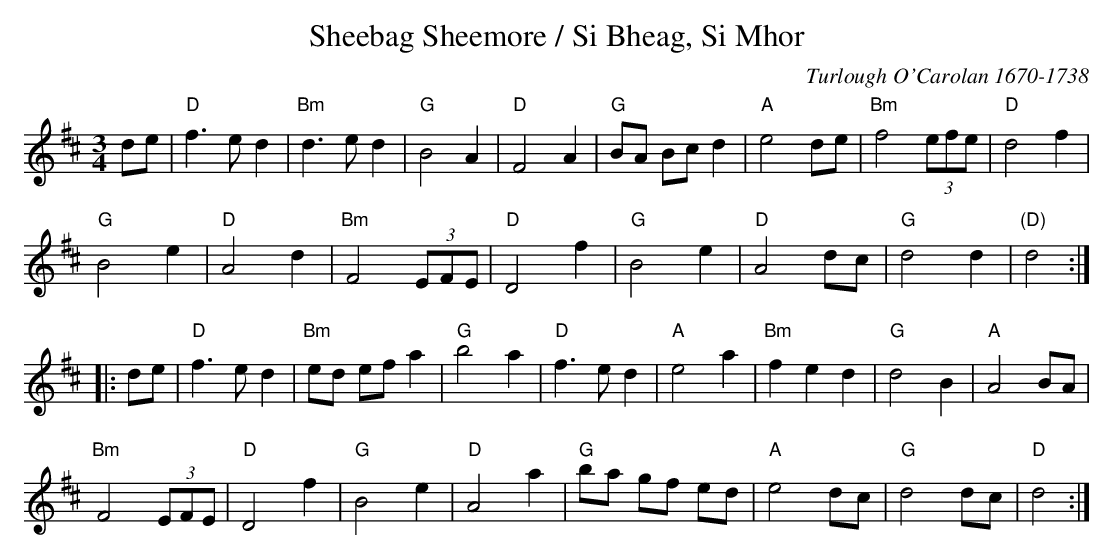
X:1
T: Sheebag Sheemore / Si Bheag, Si Mhor
C: Turlough O'Carolan 1670-1738
M: 3/4
L: 1/8
K: D
                                             de |\
"D"f3  e d2 |"Bm"d3 e d2 | "G"B4   A2  | "D"F4 A2 |\
"G"BA Bc d2 | "A"e4   de |"Bm"f4 (3efe | "D"d4 f2 |
"G"B4    e2 | "D"A4   d2 |"Bm"F4 (3EFE | "D"D4 f2 |\
"G"B4    e2 | "D"A4   dc | "G"d4   d2  | "(D)"d4 :|
|: de  |\
 "D"f3 e  d2  |"Bm"ed ef a2 | "G"b4 a2 | "D"f3 e d2 |\
 "A"e4    a2  |"Bm"f2 e2 d2 | "G"d4 B2 | "A"A4   BA |
"Bm"F4  (3EFE | "D"D4    f2 | "G"B4 e2 | "D"A4   a2 |\
 "G"ba gf ed  | "A"e4    dc | "G"d4 dc | "D"d4     :|
